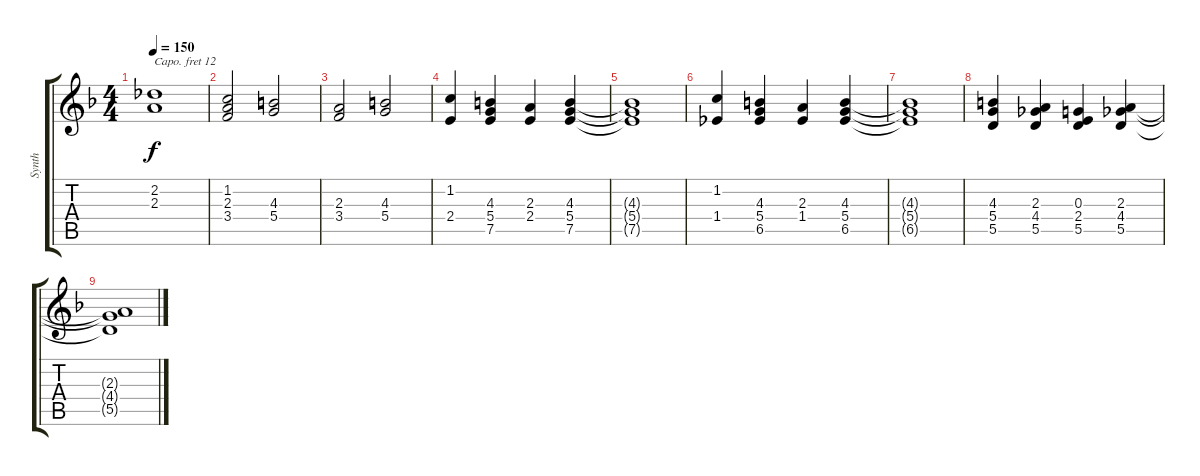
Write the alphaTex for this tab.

\track ("Synth" "Synth") {instrument lead5charang}
\staff {score tabs}
\capo 12
\tuning (E4 B3 G3 D3 A2 E2) {hide}
\ts (4 4)
\tempo 150
\clef g2
\ks f
(2.2{t} 2.3{t}).1{dy f} |
(1.2 2.3 3.4).2 (4.3 5.4).2 |
(2.3 3.4).2 (4.3 5.4).2 |
(1.2 2.4).4 (4.3 5.4 7.5).4 (2.3 2.4).4 (4.3 5.4 7.5).4 |
(4.3{t} 5.4{t} 7.5{t}).1 |
(1.2 1.4).4 (4.3 5.4 6.5).4 (2.3 1.4).4 (4.3 5.4 6.5).4 |
(4.3{t} 5.4{t} 6.5{t}).1 |
(4.3 5.4 5.5).4 (2.3 4.4 5.5).4 (0.3 2.4 5.5).4 (2.3 4.4 5.5).4 |
(2.3{t} 4.4{t} 5.5{t}).1
